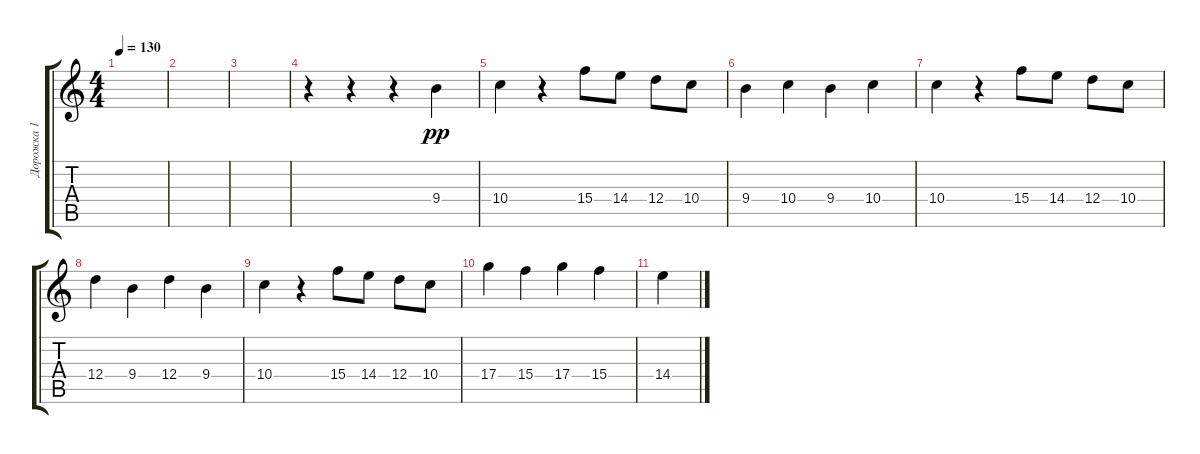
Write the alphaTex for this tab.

\track ("Дорожка 1" "Дорожка 1") {instrument overdrivenguitar}
\staff {score tabs}
\tuning (E4 B3 G3 D3 A2 E2) {hide}
\ts (4 4)
\tempo 130
\clef g2
\ks c
|
|
|
r.4 r.4 r.4 9.4.4{dy pp} |
10.4.4 r.4 15.4.8 14.4.8 12.4.8 10.4.8 |
9.4.4 10.4.4 9.4.4 10.4.4 |
10.4.4 r.4 15.4.8 14.4.8 12.4.8 10.4.8 |
12.4.4 9.4.4 12.4.4 9.4.4 |
10.4.4 r.4 15.4.8 14.4.8 12.4.8 10.4.8 |
17.4.4 15.4.4 17.4.4 15.4.4 |
14.4.4
